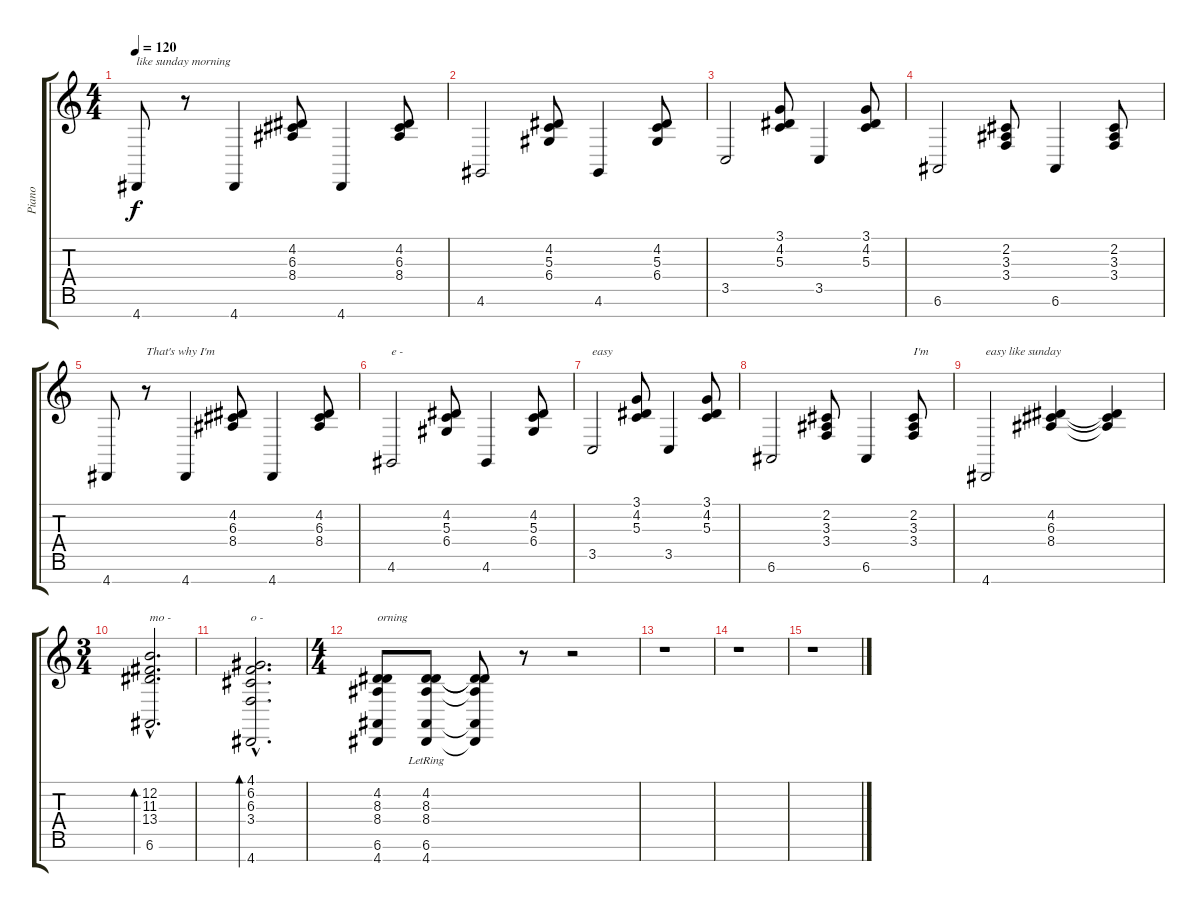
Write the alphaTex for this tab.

\track ("Piano" "Piano") {instrument acousticgrandpiano}
\staff {score tabs}
\tuning (E4 B3 G3 D3 A2 E2 B1) {hide}
\ts (4 4)
\tempo 120
\clef g2
\ks c
4.7.8{txt "like sunday morning" dy f} r.8 4.7.4 (4.2 6.3 8.4).8 4.7.4 (4.2 6.3 8.4).8 |
4.6.2 (4.2 5.3 6.4).8 4.6.4 (4.2 5.3 6.4).8 |
3.5.2 (3.1 4.2 5.3).8 3.5.4 (3.1 4.2 5.3).8 |
6.6.2 (2.2 3.3 3.4).8 6.6.4 (2.2 3.3 3.4).8 |
4.7.8 r.8{txt "That's why I'm"} 4.7.4 (4.2 6.3 8.4).8 4.7.4 (4.2 6.3 8.4).8 |
4.6.2{txt "e -"} (4.2 5.3 6.4).8 4.6.4 (4.2 5.3 6.4).8 |
3.5.2{txt "easy"} (3.1 4.2 5.3).8 3.5.4 (3.1 4.2 5.3).8 |
6.6.2 (2.2 3.3 3.4).8 6.6.4 (2.2 3.3 3.4).8{txt "I'm"} |
4.7.2{txt "easy like sunday"} (4.2 6.3 8.4).4 (4.2{t} 6.3{t} 8.4{t}).4 |
\ts (3 4)
(12.2{hac} 11.3{hac} 13.4{hac} 6.6{hac}).2{d bd 480 txt "mo -"} |
(4.1{hac} 6.2{hac} 6.3{hac} 3.4{hac} 4.7{hac}).2{d bd 480 txt "o - "} |
\ts (4 4)
(4.2 8.3 8.4 6.6 4.7).8{txt "orning"} (4.2 8.3 8.4 6.6{lr} 4.7).8 (4.2{t} 8.3{t} 8.4{t} 6.6{t} 4.7{t}).8 r.8 r.2 |
r.1 |
r.1 |
r.1
